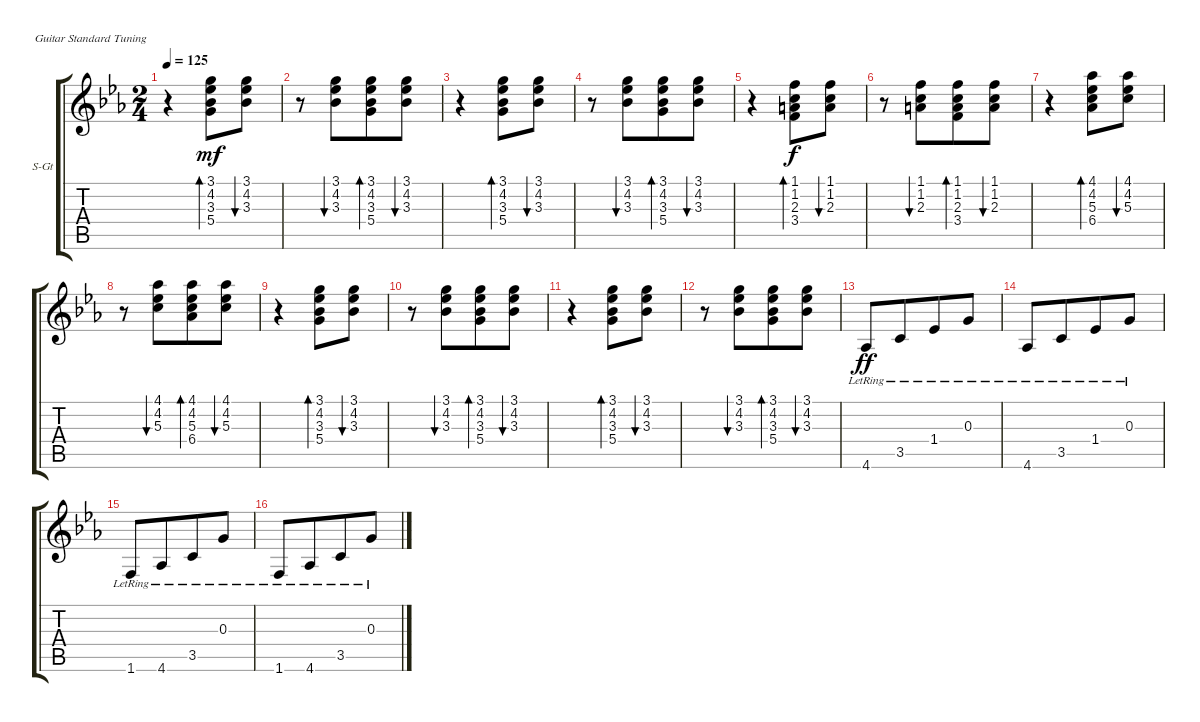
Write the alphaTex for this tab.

\bracketExtendMode groupsimilarinstruments
\firstSystemTrackNameOrientation horizontal
\otherSystemsTrackNameOrientation horizontal
\track ("Гитара 2" "S-Gt") {instrument acousticguitarsteel}
\staff {score tabs}
\tuning (E4 B3 G3 D3 A2 E2)
\ts (2 4)
\tempo 125
\clef g2
\ks cminor
r.4{dy mf} (3.1 4.2 3.3 5.4).8{bd 60} (3.1 4.2 3.3).8{bu 60} |
r.8 (3.1 4.2 3.3).8{bu 60 beam merge} (3.1 4.2 3.3 5.4).8{bd 60} (3.1 4.2 3.3).8{bu 60} |
r.4 (3.1 4.2 3.3 5.4).8{bd 60} (3.1 4.2 3.3).8{bu 60} |
r.8 (3.1 4.2 3.3).8{bu 60 beam merge} (3.1 4.2 3.3 5.4).8{bd 60} (3.1 4.2 3.3).8{bu 60} |
r.4 (1.1 1.2 2.3 3.4).8{bd 60 dy f} (1.1 1.2 2.3).8{bu 60} |
r.8 (1.1 1.2 2.3).8{bu 60 beam merge} (1.1 1.2 2.3 3.4).8{bd 60} (1.1 1.2 2.3).8{bu 60} |
r.4 (4.1 4.2 5.3 6.4).8{bd 60} (4.1 4.2 5.3).8{bu 60} |
r.8 (4.1 4.2 5.3).8{bu 60 beam merge} (4.1 4.2 5.3 6.4).8{bd 60} (4.1 4.2 5.3).8{bu 60} |
r.4 (3.1 4.2 3.3 5.4).8{bd 60} (3.1 4.2 3.3).8{bu 60} |
r.8 (3.1 4.2 3.3).8{bu 60 beam merge} (3.1 4.2 3.3 5.4).8{bd 60} (3.1 4.2 3.3).8{bu 60} |
r.4 (3.1 4.2 3.3 5.4).8{bd 60} (3.1 4.2 3.3).8{bu 60} |
r.8 (3.1 4.2 3.3).8{bu 60 beam merge} (3.1 4.2 3.3 5.4).8{bd 60} (3.1 4.2 3.3).8{bu 60} |
4.6{lr}.8{dy ff} 3.5{lr}.8{beam merge} 1.4{lr}.8 0.3{lr}.8 |
4.6{lr}.8 3.5{lr}.8{beam merge} 1.4{lr}.8 0.3{lr}.8 |
1.6{lr}.8 4.6{lr}.8{beam merge} 3.5{lr}.8 0.3{lr}.8 |
1.6{lr}.8 4.6{lr}.8{beam merge} 3.5{lr}.8 0.3{lr}.8
